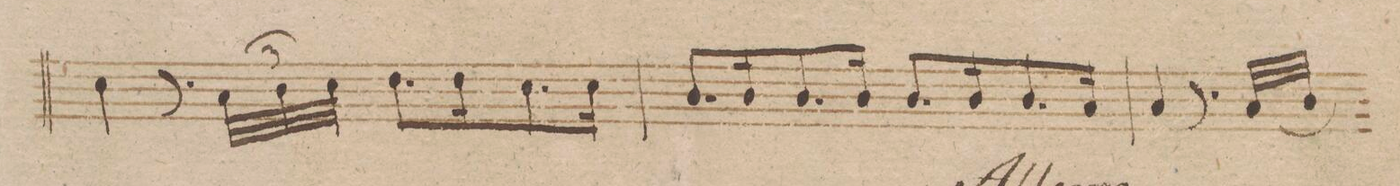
**kern	**dynam
*I"Fagotto Primo.	*
*clefF4	*
*k[b-]	*
*met(c)	*
*M4/4	*
4E\	.
8.r	.
48C\LLL	.
48D\	.
48E\JJJ	.
8.F\L	.
16F\K	.
8.E\	.
16E\Jk	.
=10	=10
8.D/L	.
16D/K	.
8.D/	.
16D/Jk	.
8.D/L	.
16D/K	.
8.D/	.
16C/Jk	.
=11	=11
4C/	.
8.r	.
(32C/LLL	.
32D/JJJ)	.
*-	*-
